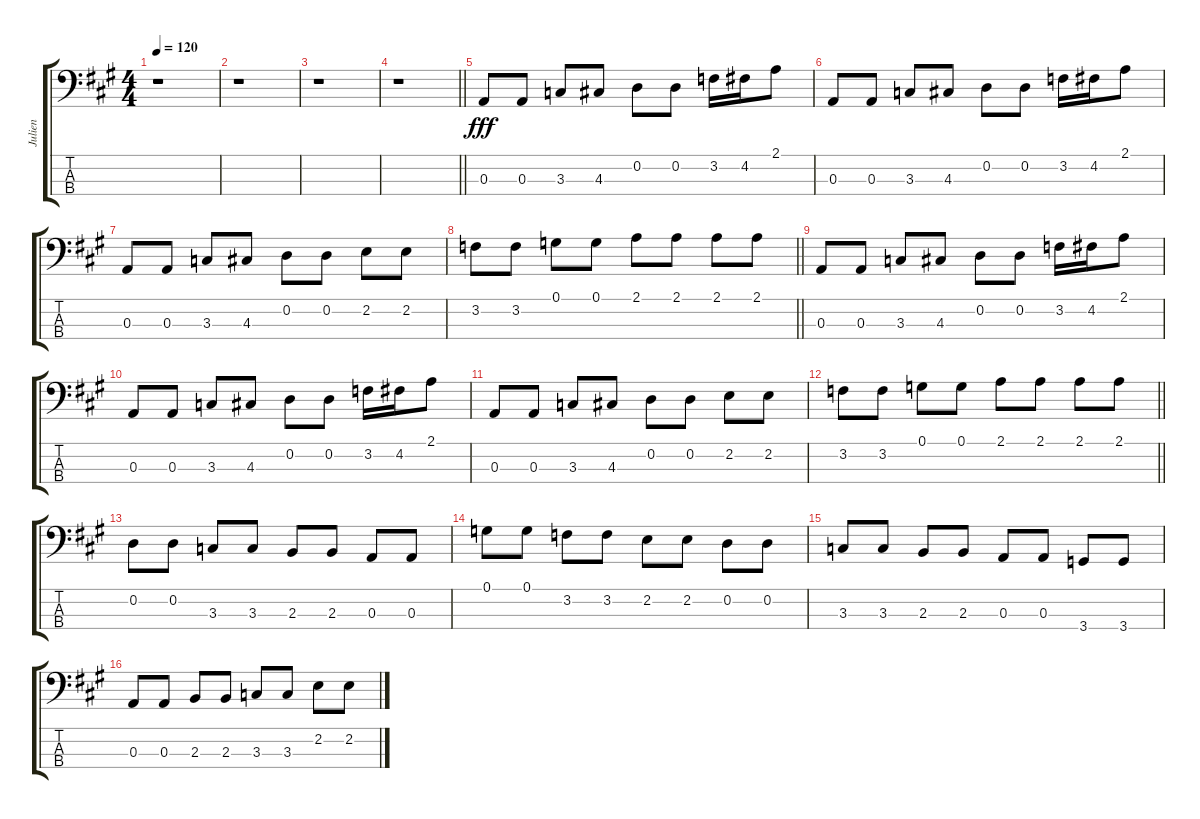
\track ("Julien" "Julien") {instrument acousticbass}
\staff {score tabs}
\tuning (G2 D2 A1 E1) {hide}
\ts (4 4)
\tempo 120
\clef f4
\ks a
r.1{dy fff instrument acousticbass} |
r.1 |
r.1 |
\barLineRight lightlight
r.1 |
0.3.8 0.3.8 3.3.8 4.3.8 0.2.8 0.2.8 3.2.16 4.2.16 2.1.8 |
0.3.8 0.3.8 3.3.8 4.3.8 0.2.8 0.2.8 3.2.16 4.2.16 2.1.8 |
0.3.8 0.3.8 3.3.8 4.3.8 0.2.8 0.2.8 2.2.8 2.2.8 |
\barLineRight lightlight
3.2.8 3.2.8 0.1.8 0.1.8 2.1.8 2.1.8 2.1.8 2.1.8 |
0.3.8 0.3.8 3.3.8 4.3.8 0.2.8 0.2.8 3.2.16 4.2.16 2.1.8 |
0.3.8 0.3.8 3.3.8 4.3.8 0.2.8 0.2.8 3.2.16 4.2.16 2.1.8 |
0.3.8 0.3.8 3.3.8 4.3.8 0.2.8 0.2.8 2.2.8 2.2.8 |
\barLineRight lightlight
3.2.8 3.2.8 0.1.8 0.1.8 2.1.8 2.1.8 2.1.8 2.1.8 |
0.2.8 0.2.8 3.3.8 3.3.8 2.3.8 2.3.8 0.3.8 0.3.8 |
0.1.8 0.1.8 3.2.8 3.2.8 2.2.8 2.2.8 0.2.8 0.2.8 |
3.3.8 3.3.8 2.3.8 2.3.8 0.3.8 0.3.8 3.4.8 3.4.8 |
0.3.8 0.3.8 2.3.8 2.3.8 3.3.8 3.3.8 2.2.8 2.2.8
